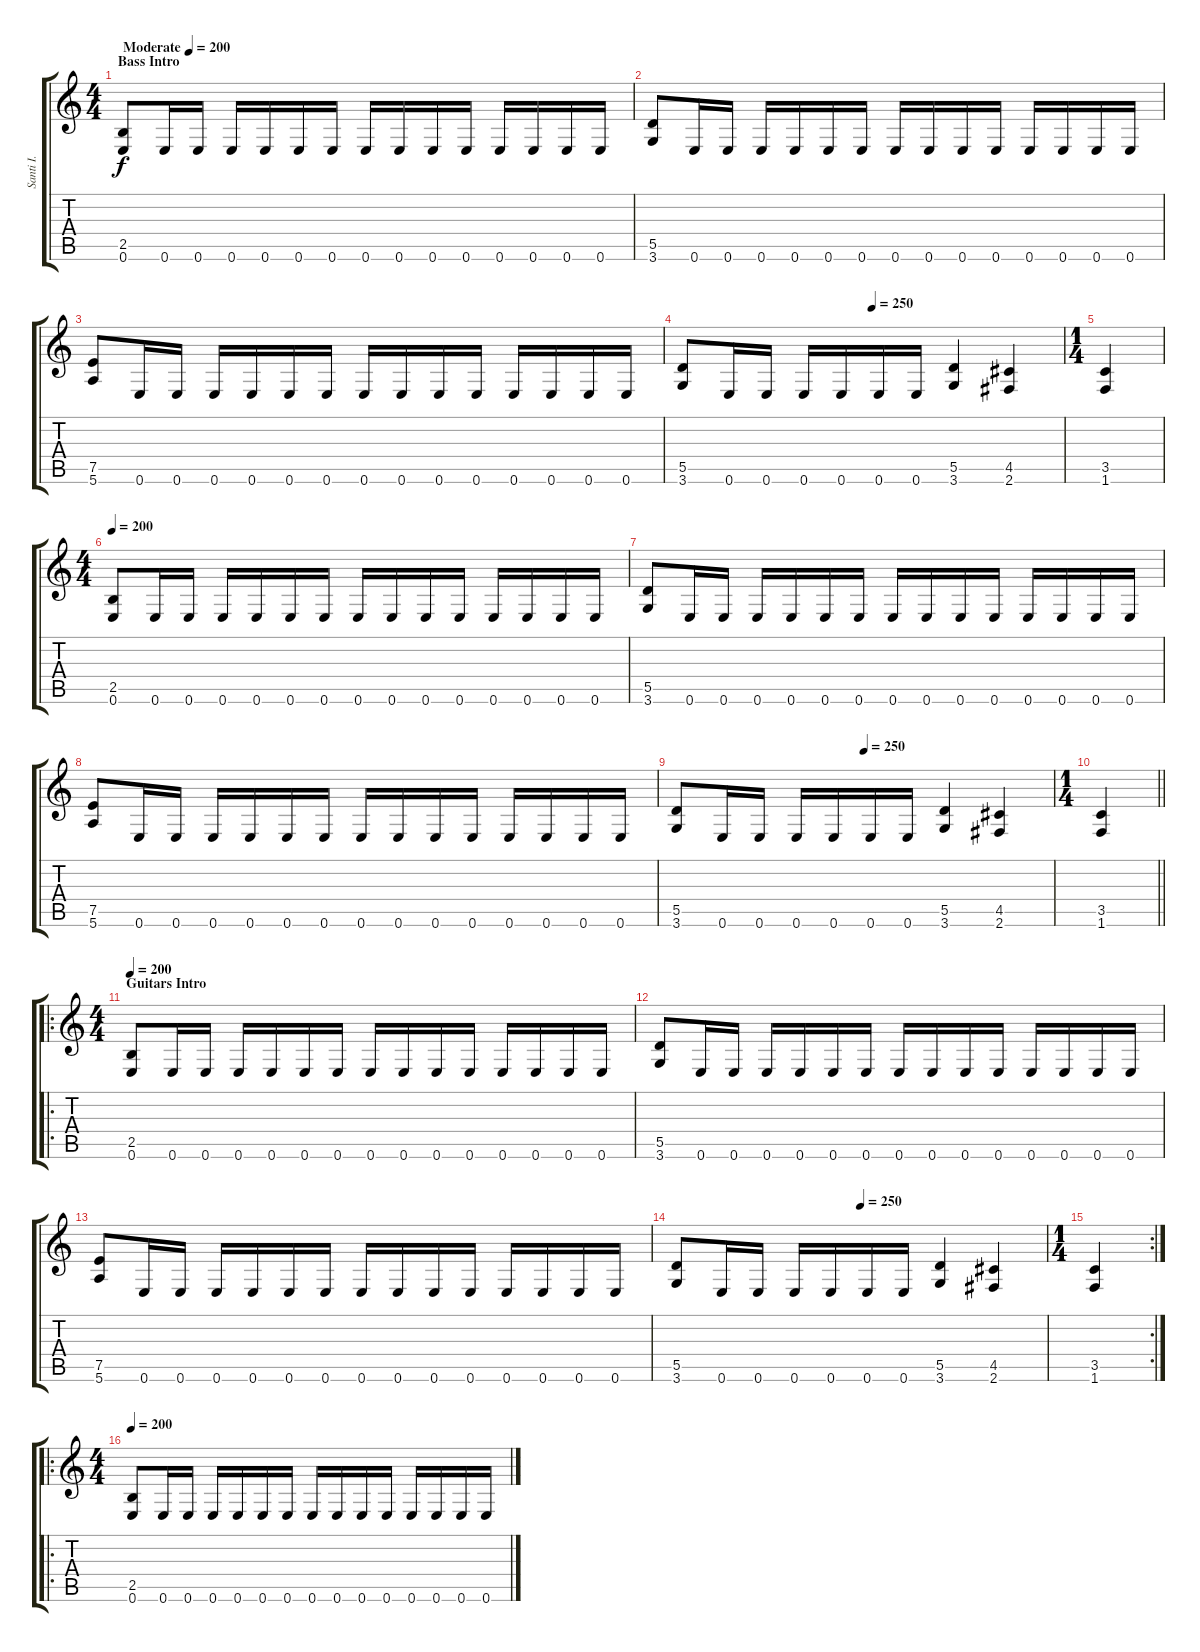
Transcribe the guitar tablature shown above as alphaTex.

\track ("Santi I." "Santi I.") {instrument electricbassfinger}
\staff {score tabs}
\tuning (E4 B3 G3 D3 A2 E2) {hide}
\ts (4 4)
\section ("" "Bass Intro")
\tempo (200 "Moderate")
\clef g2
\ks c
(2.5 0.6).8{dy f instrument electricbassfinger} 0.6.16 0.6.16 0.6.16 0.6.16 0.6.16 0.6.16 0.6.16 0.6.16 0.6.16 0.6.16 0.6.16 0.6.16 0.6.16 0.6.16 |
(5.5 3.6).8 0.6.16 0.6.16 0.6.16 0.6.16 0.6.16 0.6.16 0.6.16 0.6.16 0.6.16 0.6.16 0.6.16 0.6.16 0.6.16 0.6.16 |
(7.5 5.6).8 0.6.16 0.6.16 0.6.16 0.6.16 0.6.16 0.6.16 0.6.16 0.6.16 0.6.16 0.6.16 0.6.16 0.6.16 0.6.16 0.6.16 |
\tempo (250 0.5)
(5.5 3.6).8 0.6.16 0.6.16 0.6.16 0.6.16 0.6.16 0.6.16 (5.5 3.6).4 (4.5 2.6).4 |
\ts (1 4)
(3.5 1.6).4 |
\ts (4 4)
\tempo 200
(2.5 0.6).8 0.6.16 0.6.16 0.6.16 0.6.16 0.6.16 0.6.16 0.6.16 0.6.16 0.6.16 0.6.16 0.6.16 0.6.16 0.6.16 0.6.16 |
(5.5 3.6).8 0.6.16 0.6.16 0.6.16 0.6.16 0.6.16 0.6.16 0.6.16 0.6.16 0.6.16 0.6.16 0.6.16 0.6.16 0.6.16 0.6.16 |
(7.5 5.6).8 0.6.16 0.6.16 0.6.16 0.6.16 0.6.16 0.6.16 0.6.16 0.6.16 0.6.16 0.6.16 0.6.16 0.6.16 0.6.16 0.6.16 |
\tempo (250 0.5)
(5.5 3.6).8 0.6.16 0.6.16 0.6.16 0.6.16 0.6.16 0.6.16 (5.5 3.6).4 (4.5 2.6).4 |
\ts (1 4)
\barLineRight lightlight
(3.5 1.6).4 |
\ro
\ts (4 4)
\section ("" "Guitars Intro")
\tempo 200
(2.5 0.6).8 0.6.16 0.6.16 0.6.16 0.6.16 0.6.16 0.6.16 0.6.16 0.6.16 0.6.16 0.6.16 0.6.16 0.6.16 0.6.16 0.6.16 |
(5.5 3.6).8 0.6.16 0.6.16 0.6.16 0.6.16 0.6.16 0.6.16 0.6.16 0.6.16 0.6.16 0.6.16 0.6.16 0.6.16 0.6.16 0.6.16 |
(7.5 5.6).8 0.6.16 0.6.16 0.6.16 0.6.16 0.6.16 0.6.16 0.6.16 0.6.16 0.6.16 0.6.16 0.6.16 0.6.16 0.6.16 0.6.16 |
\tempo (250 0.5)
(5.5 3.6).8 0.6.16 0.6.16 0.6.16 0.6.16 0.6.16 0.6.16 (5.5 3.6).4 (4.5 2.6).4 |
\rc 2
\ts (1 4)
(3.5 1.6).4 |
\ro
\ts (4 4)
\tempo 200
(2.5 0.6).8 0.6.16 0.6.16 0.6.16 0.6.16 0.6.16 0.6.16 0.6.16 0.6.16 0.6.16 0.6.16 0.6.16 0.6.16 0.6.16 0.6.16
